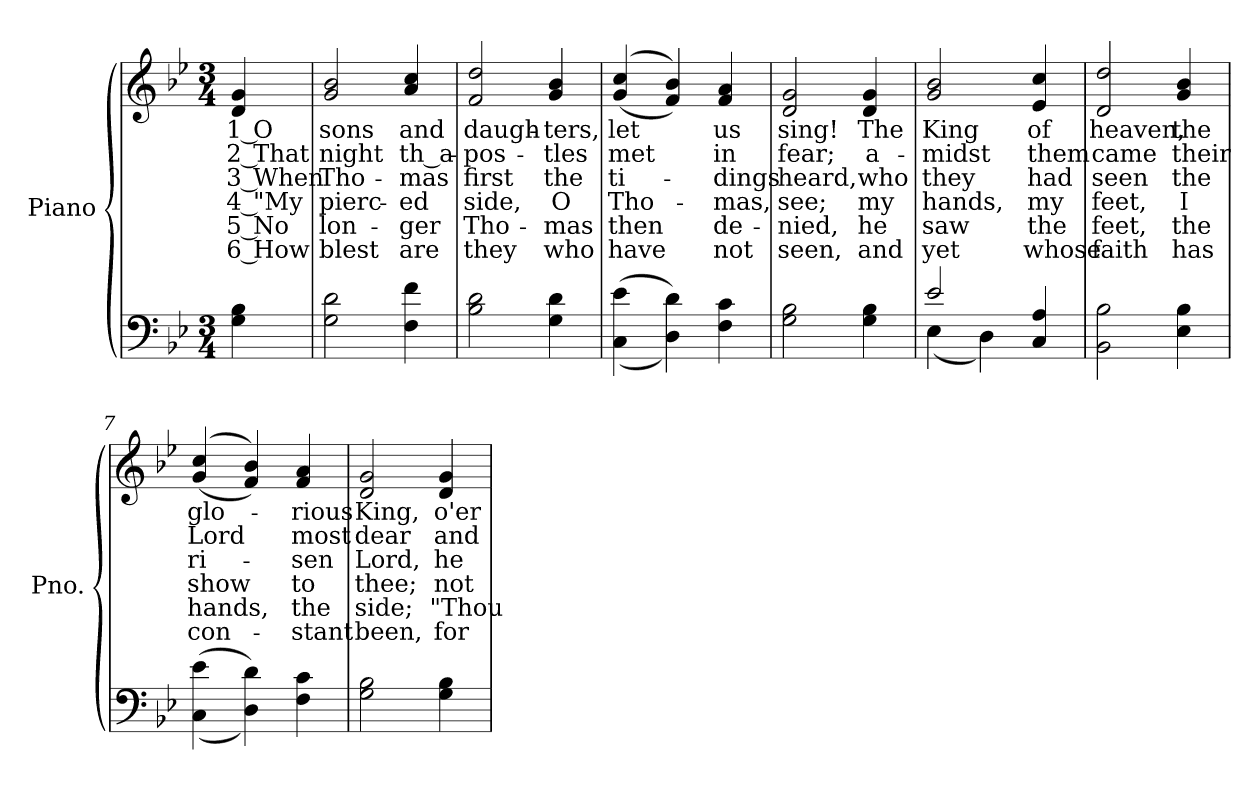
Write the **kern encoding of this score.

**kern	**kern	**text	**text	**text	**text	**text	**text
*part2	*part1	*part1	*part1	*part1	*part1	*part1	*part1
*staff2	*staff1	*staff1	*staff1	*staff1	*staff1	*staff1	*staff1
*I"Piano	*I"Piano	*	*	*	*	*	*
*I'Pno.	*I'Pno.	*	*	*	*	*	*
!!LO:PB:g=z
*clefF4	*clefG2	*	*	*	*	*	*
*k[b-e-]	*k[b-e-]	*	*	*	*	*	*
*B-:	*B-:	*	*	*	*	*	*
*M3/4	*M3/4	*	*	*	*	*	*
=	=	=	=	=	=	=	=
!	!	!LO:LY:b:color=#000000	!LO:LY:b:color=#000000	!LO:LY:b:color=#000000	!LO:LY:b:color=#000000	!LO:LY:b:color=#000000	!LO:LY:b:color=#000000
4Gi\ 4B-i	4di/ 4gi	1 O	2 That	3 When	4 "My	5 No	6 How
=1	=1	=1	=1	=1	=1	=1	=1
!	!	!LO:LY:b:color=#000000	!LO:LY:b:color=#000000	!LO:LY:b:color=#000000	!LO:LY:b:color=#000000	!LO:LY:b:color=#000000	!LO:LY:b:color=#000000
2Gi\ 2di	2gi/ 2b-i	sons	night	Tho-	-pierc-	-lon-	-blest
!	!	!LO:LY:b:color=#000000	!LO:LY:b:color=#000000	!LO:LY:b:color=#000000	!LO:LY:b:color=#000000	!LO:LY:b:color=#000000	!LO:LY:b:color=#000000
4Fi\ 4fi	4ai/ 4cci	and	th_a-	mas	ed	ger	are
=2	=2	=2	=2	=2	=2	=2	=2
!	!	!LO:LY:b:color=#000000	!LO:LY:b:color=#000000	!LO:LY:b:color=#000000	!LO:LY:b:color=#000000	!LO:LY:b:color=#000000	!LO:LY:b:color=#000000
2B-i\ 2di	2fi/ 2ddi	daugh-	-pos-	first	side,	Tho-	-they
!	!	!LO:LY:b:color=#000000	!LO:LY:b:color=#000000	!LO:LY:b:color=#000000	!LO:LY:b:color=#000000	!LO:LY:b:color=#000000	!LO:LY:b:color=#000000
4Gi\ 4di	4gi/ 4b-i	-ters,	-tles	the	O	mas	who
=3	=3	=3	=3	=3	=3	=3	=3
!	!	!LO:LY:b:color=#000000	!LO:LY:b:color=#000000	!LO:LY:b:color=#000000	!LO:LY:b:color=#000000	!LO:LY:b:color=#000000	!LO:LY:b:color=#000000
((4Ci\ 4e-i	((4gi/ 4cci	let	met	ti-	-Tho-	-then	have
4Di\ 4di))	4fi/ 4b-i))	.	.	.	.	.	.
!	!	!LO:LY:b:color=#000000	!LO:LY:b:color=#000000	!LO:LY:b:color=#000000	!LO:LY:b:color=#000000	!LO:LY:b:color=#000000	!LO:LY:b:color=#000000
4Fi\ 4ci	4fi/ 4ai	us	in	dings	mas,	de-	-not
=4	=4	=4	=4	=4	=4	=4	=4
!	!	!LO:LY:b:color=#000000	!LO:LY:b:color=#000000	!LO:LY:b:color=#000000	!LO:LY:b:color=#000000	!LO:LY:b:color=#000000	!LO:LY:b:color=#000000
2Gi\ 2B-i	2di/ 2gi	sing!	fear;	heard,	see;	nied,	seen,
!	!	!LO:LY:b:color=#000000	!LO:LY:b:color=#000000	!LO:LY:b:color=#000000	!LO:LY:b:color=#000000	!LO:LY:b:color=#000000	!LO:LY:b:color=#000000
4Gi\ 4B-i	4di/ 4gi	The	a-	who	my	he	and
=5	=5	=5	=5	=5	=5	=5	=5
*^	*	*	*	*	*	*	*
!	!	!	!LO:LY:b:color=#000000	!LO:LY:b:color=#000000	!LO:LY:b:color=#000000	!LO:LY:b:color=#000000	!LO:LY:b:color=#000000	!LO:LY:b:color=#000000
2e-i/	(4E-i\	2gi/ 2b-i	King	-midst	they	hands,	saw	yet
.	4Di\)	.	.	.	.	.	.	.
!	!	!	!LO:LY:b:color=#000000	!LO:LY:b:color=#000000	!LO:LY:b:color=#000000	!LO:LY:b:color=#000000	!LO:LY:b:color=#000000	!LO:LY:b:color=#000000
4Ci/ 4Ai	4ryy	4e-i/ 4cci	of	them	had	my	the	whose
*v	*v	*	*	*	*	*	*	*
=6	=6	=6	=6	=6	=6	=6	=6
*^	*	*	*	*	*	*	*
!	!	!	!LO:LY:b:color=#000000	!LO:LY:b:color=#000000	!LO:LY:b:color=#000000	!LO:LY:b:color=#000000	!LO:LY:b:color=#000000	!LO:LY:b:color=#000000
*v	*v	*	*	*	*	*	*	*
2BB-i\ 2B-i	2di/ 2ddi	heaven,	came	seen	feet,	feet,	faith
!	!	!LO:LY:b:color=#000000	!LO:LY:b:color=#000000	!LO:LY:b:color=#000000	!LO:LY:b:color=#000000	!LO:LY:b:color=#000000	!LO:LY:b:color=#000000
4E-i\ 4B-i	4gi/ 4b-i	the	their	the	I	the	has
!!LO:LB:g=z
=7	=7	=7	=7	=7	=7	=7	=7
!	!	!LO:LY:b:color=#000000	!LO:LY:b:color=#000000	!LO:LY:b:color=#000000	!LO:LY:b:color=#000000	!LO:LY:b:color=#000000	!LO:LY:b:color=#000000
((4Ci\ 4e-i	((4gi/ 4cci	glo-	Lord	ri-	-show	hands,	con-
4Di\ 4di))	4fi/ 4b-i))	.	.	.	.	.	.
!	!	!LO:LY:b:color=#000000	!LO:LY:b:color=#000000	!LO:LY:b:color=#000000	!LO:LY:b:color=#000000	!LO:LY:b:color=#000000	!LO:LY:b:color=#000000
4Fi\ 4ci	4fi/ 4ai	-rious	most	-sen	to	the	stant
=8	=8	=8	=8	=8	=8	=8	=8
!	!	!LO:LY:b:color=#000000	!LO:LY:b:color=#000000	!LO:LY:b:color=#000000	!LO:LY:b:color=#000000	!LO:LY:b:color=#000000	!LO:LY:b:color=#000000
2Gi\ 2B-i	2di/ 2gi	King,	dear	Lord,	thee;	side;	been,
!	!	!LO:LY:b:color=#000000	!LO:LY:b:color=#000000	!LO:LY:b:color=#000000	!LO:LY:b:color=#000000	!LO:LY:b:color=#000000	!LO:LY:b:color=#000000
4Gi\ 4B-i	4di/ 4gi	o'er	and	he	not	"Thou	for
=	=	=	=	=	=	=	=
*-	*-	*-	*-	*-	*-	*-	*-
